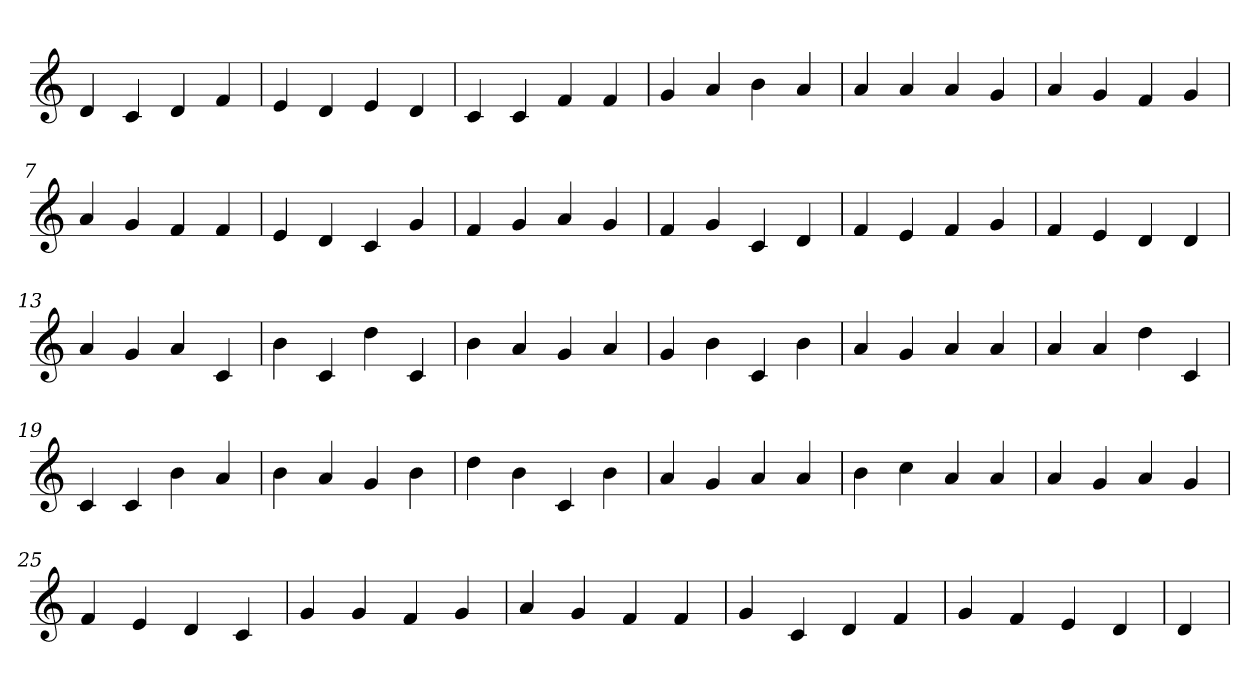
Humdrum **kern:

**kern
*part1
*staff1
*clefG2
=1
4d
4c
4d
4f
=2
4e
4d
4e
4d
=3
4c
4c
4f
4f
=4
4g
4a
4b
4a
=5
4a
4a
4a
4g
=6
4a
4g
4f
4g
=7
4a
4g
4f
4f
=8
4e
4d
4c
4g
=9
4f
4g
4a
4g
=10
4f
4g
4c
4d
=11
4f
4e
4f
4g
=12
4f
4e
4d
4d
=13
4a
4g
4a
4c
=14
4b
4c
4dd
4c
=15
4b
4a
4g
4a
=16
4g
4b
4c
4b
=17
4a
4g
4a
4a
=18
4a
4a
4dd
4c
=19
4c
4c
4b
4a
=20
4b
4a
4g
4b
=21
4dd
4b
4c
4b
=22
4a
4g
4a
4a
=23
4b
4cc
4a
4a
=24
4a
4g
4a
4g
=25
4f
4e
4d
4c
=26
4g
4g
4f
4g
=27
4a
4g
4f
4f
=28
4g
4c
4d
4f
=29
4g
4f
4e
4d
=30
4d
=
*-
